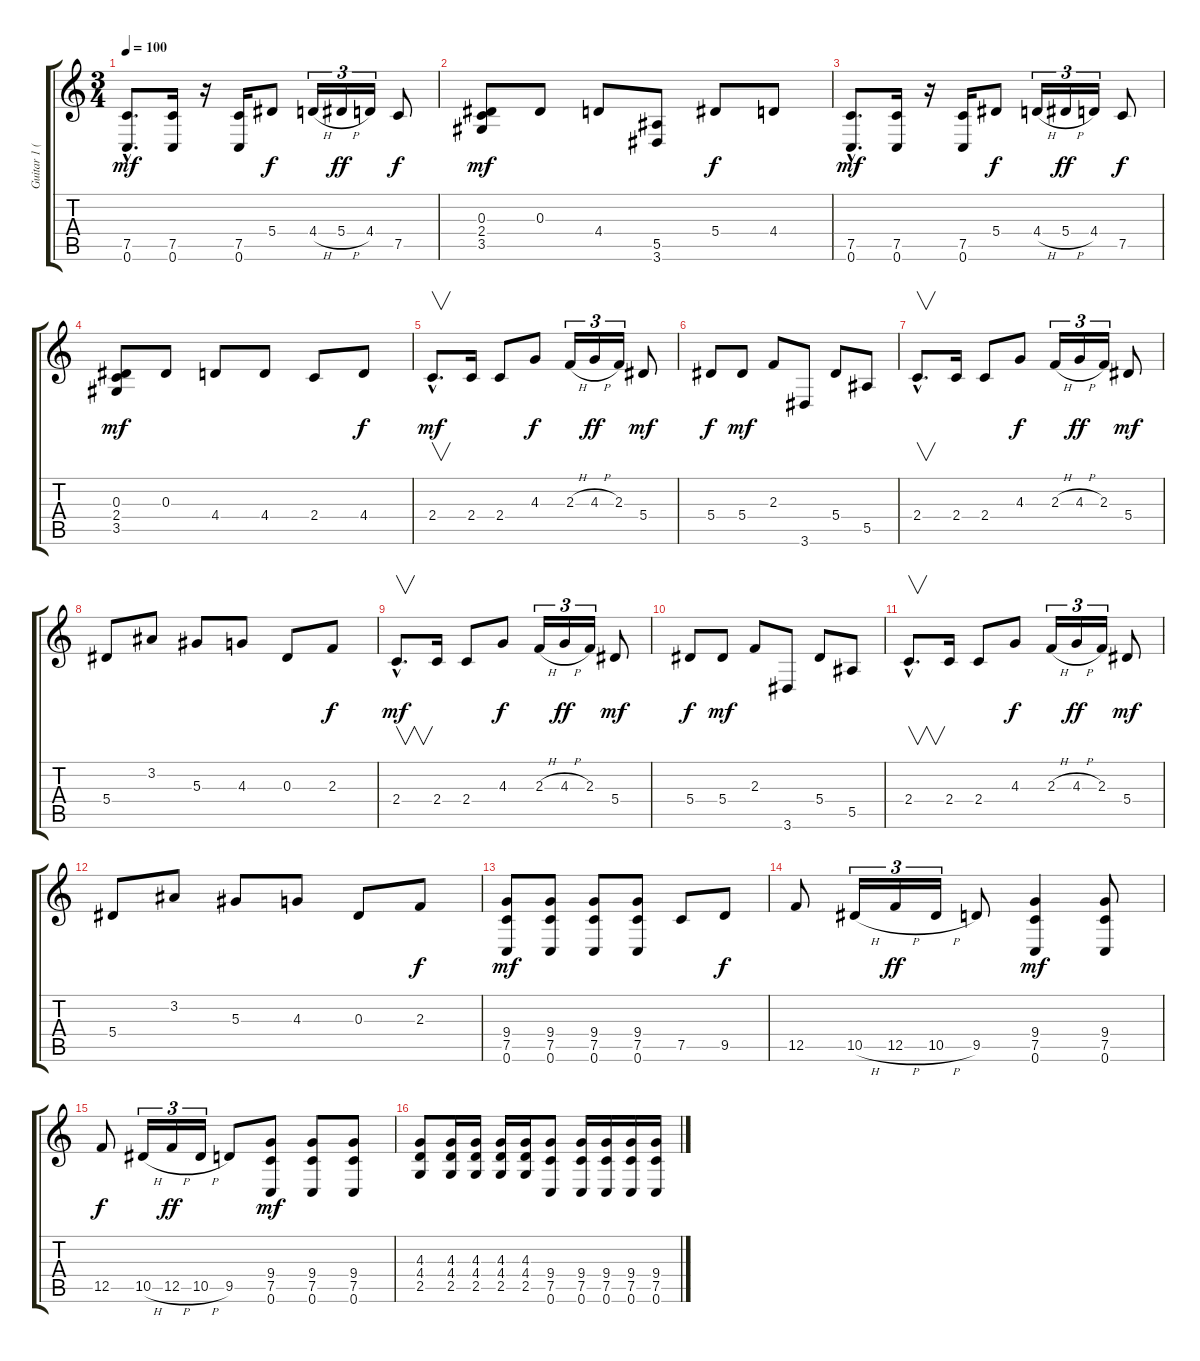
\track ("Guitar 1 (Lead)" "Guitar 1 (") {instrument distortionguitar}
\staff {score tabs}
\tuning (C4 G3 Eb3 Bb2 F2 C2) {hide}
\ts (3 4)
\tempo 100
\clef g2
\ks c
(7.5{hac} 0.6{hac}).8{d dy mf} (7.5 0.6).16 r.16 (7.5 0.6).16 5.4.8{dy f} 4.4{h}.16{tu (3 2)} 5.4{h}.16{tu (3 2) dy ff} 4.4.16{tu (3 2)} 7.5.8{dy f} |
(0.3 2.4 3.5).8{dy mf} 0.3.8 4.4.8 (5.5 3.6).8 5.4.8{dy f} 4.4.8 |
(7.5{hac} 0.6{hac}).8{d dy mf} (7.5 0.6).16 r.16 (7.5 0.6).16 5.4.8{dy f} 4.4{h}.16{tu (3 2)} 5.4{h}.16{tu (3 2) dy ff} 4.4.16{tu (3 2)} 7.5.8{dy f} |
(0.3 2.4 3.5).8{dy mf} 0.3.8 4.4.8 4.4.8 2.4.8 4.4.8{dy f} |
2.4{hac}.8{v d dy mf} 2.4.16 2.4.8 4.3.8{dy f} 2.3{h}.16{tu (3 2)} 4.3{h}.16{tu (3 2) dy ff} 2.3.16{tu (3 2)} 5.4.8{dy mf} |
5.4.8{dy f} 5.4.8{dy mf} 2.3.8 3.6.8 5.4.8 5.5.8 |
2.4{hac}.8{v d} 2.4.16 2.4.8 4.3.8{dy f} 2.3{h}.16{tu (3 2)} 4.3{h}.16{tu (3 2) dy ff} 2.3.16{tu (3 2)} 5.4.8{dy mf} |
5.4.8 3.2.8 5.3.8 4.3.8 0.3.8 2.3.8{dy f} |
2.4{hac}.8{v d dy mf} 2.4.16 2.4.8 4.3.8{dy f} 2.3{h}.16{tu (3 2)} 4.3{h}.16{tu (3 2) dy ff} 2.3.16{tu (3 2)} 5.4.8{dy mf} |
5.4.8{dy f} 5.4.8{dy mf} 2.3.8 3.6.8 5.4.8 5.5.8 |
2.4{hac}.8{v d} 2.4.16 2.4.8 4.3.8{dy f} 2.3{h}.16{tu (3 2)} 4.3{h}.16{tu (3 2) dy ff} 2.3.16{tu (3 2)} 5.4.8{dy mf} |
5.4.8 3.2.8 5.3.8 4.3.8 0.3.8 2.3.8{dy f} |
(9.4 7.5 0.6).8{dy mf} (9.4 7.5 0.6).8 (9.4 7.5 0.6).8 (9.4 7.5 0.6).8 7.5.8 9.5.8{dy f} |
12.5.8 10.5{h}.16{tu (3 2)} 12.5{h}.16{tu (3 2) dy ff} 10.5{h}.16{tu (3 2)} 9.5.8 (9.4 7.5 0.6).4{dy mf} (9.4 7.5 0.6).8 |
12.5.8{dy f} 10.5{h}.16{tu (3 2)} 12.5{h}.16{tu (3 2) dy ff} 10.5{h}.16{tu (3 2)} 9.5.8 (9.4 7.5 0.6).8{dy mf} (9.4 7.5 0.6).8 (9.4 7.5 0.6).8 |
(4.3 4.4 2.5).8 (4.3 4.4 2.5).16 (4.3 4.4 2.5).16 (4.3 4.4 2.5).16 (4.3 4.4 2.5).16 (9.4 7.5 0.6).8 (9.4 7.5 0.6).16 (9.4 7.5 0.6).16 (9.4 7.5 0.6).16 (9.4 7.5 0.6).16
